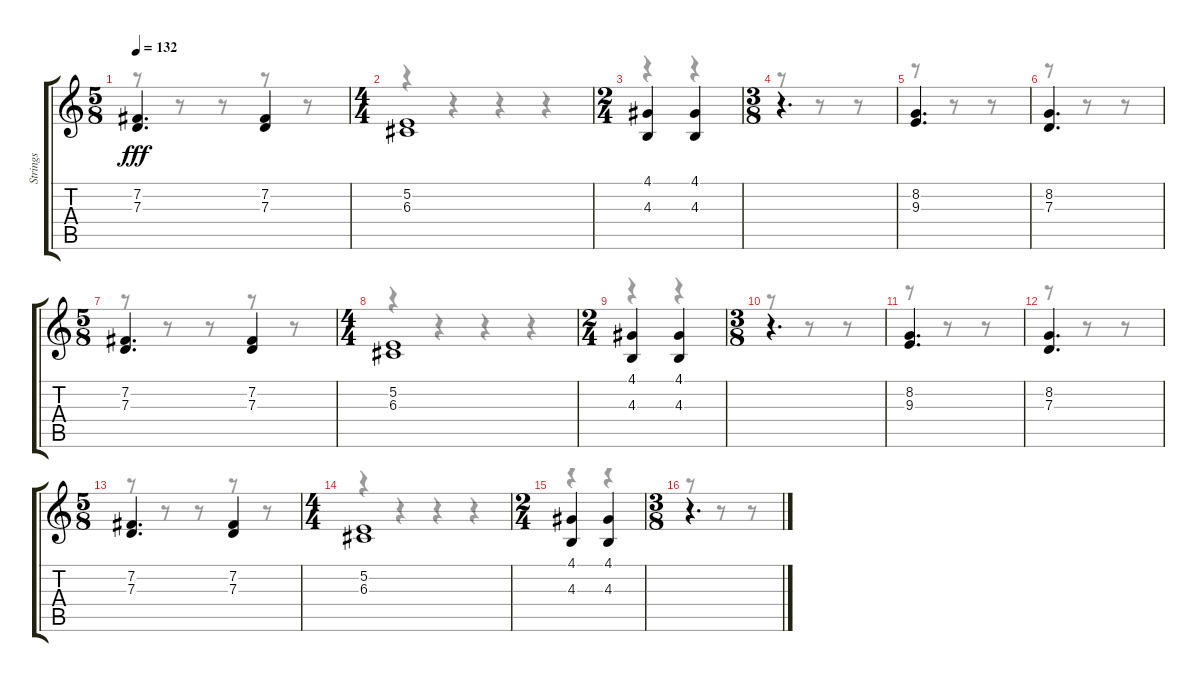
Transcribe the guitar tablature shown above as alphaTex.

\track ("Strings" "Strings") {instrument synthstrings1}
\staff {score tabs}
\tuning (E4 B3 G3 D3 A2 E2) {hide}
\voice
\ts (5 8)
\tempo 132
\clef g2
\ks c
(7.2 7.3).4{d dy fff} (7.2 7.3).4 |
\ts (4 4)
(5.2 6.3).1 |
\ts (2 4)
(4.1 4.3).4 (4.1 4.3).4 |
\ts (3 8)
r.4{d} |
(8.2 9.3).4{d} |
(8.2 7.3).4{d} |
\ts (5 8)
(7.2 7.3).4{d} (7.2 7.3).4 |
\ts (4 4)
(5.2 6.3).1 |
\ts (2 4)
(4.1 4.3).4 (4.1 4.3).4 |
\ts (3 8)
r.4{d} |
(8.2 9.3).4{d} |
(8.2 7.3).4{d} |
\ts (5 8)
(7.2 7.3).4{d} (7.2 7.3).4 |
\ts (4 4)
(5.2 6.3).1 |
\ts (2 4)
(4.1 4.3).4 (4.1 4.3).4 |
\ts (3 8)
r.4{d}
\voice
\clef g2
\ottava regular
\simile none
\ks c
r.8{dy f} r.8 r.8 r.8 r.8 |
r.4 r.4 r.4 r.4 |
r.4 r.4 |
r.8 r.8 r.8 |
r.8 r.8 r.8 |
r.8 r.8 r.8 |
r.8 r.8 r.8 r.8 r.8 |
r.4 r.4 r.4 r.4 |
r.4 r.4 |
r.8 r.8 r.8 |
r.8 r.8 r.8 |
r.8 r.8 r.8 |
r.8 r.8 r.8 r.8 r.8 |
r.4 r.4 r.4 r.4 |
r.4 r.4 |
r.8 r.8 r.8
